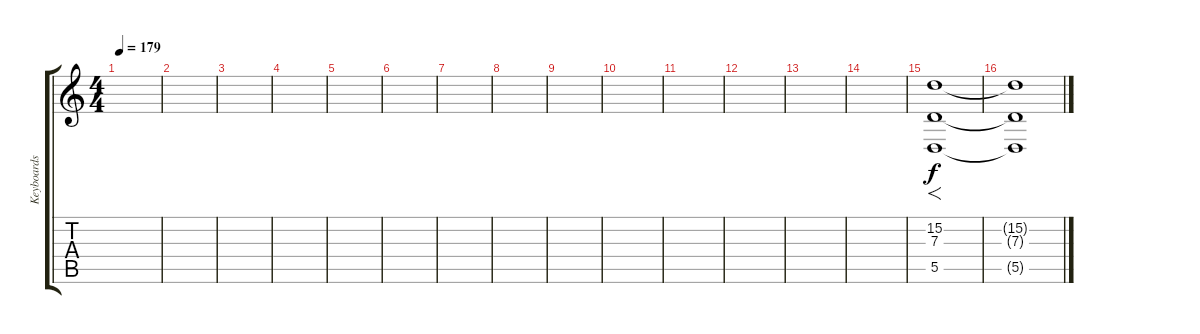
\track ("Keyboards" "Keyboards") {instrument synthstrings2}
\staff {score tabs}
\tuning (E4 B3 G3 D3 A2 D2) {hide}
\ts (4 4)
\tempo 179
\clef g2
\ks c
|
|
|
|
|
|
|
|
|
|
|
|
|
|
(15.2 7.3 5.5).1{f} |
(15.2{t} 7.3{t} 5.5{t}).1
